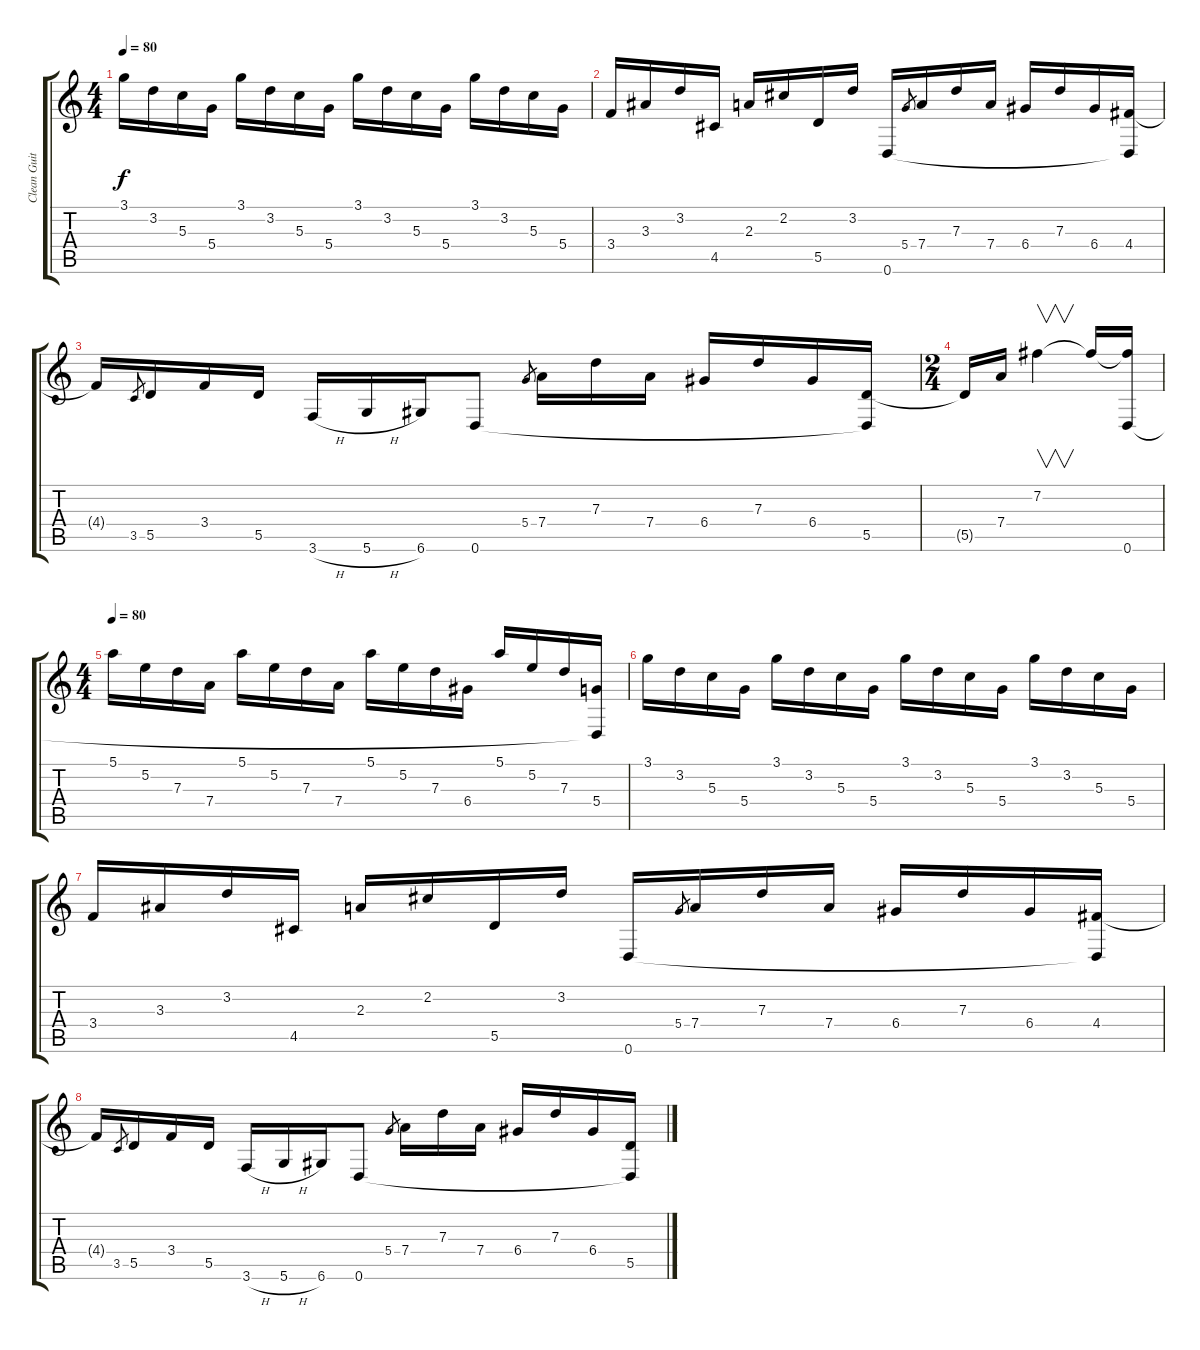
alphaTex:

\track ("Clean Guitar" "Clean Guit") {instrument electricguitarjazz}
\staff {score tabs}
\tuning (E4 B3 G3 D3 A2 D2) {hide}
\ts (4 4)
\tempo 80
\clef g2
\ks c
3.1.16{dy f} 3.2.16 5.3.16 5.4.16 3.1.16 3.2.16 5.3.16 5.4.16 3.1.16 3.2.16 5.3.16 5.4.16 3.1.16 3.2.16 5.3.16 5.4.16 |
3.4.16 3.3.16 3.2.16 4.5.16 2.3.16 2.2.16 5.5.16 3.2.16 0.6.16 5.4.8{gr} 7.4.16 7.3.16 7.4.16 6.4.16 7.3.16 6.4.16 (4.4 0.6{t}).16 |
4.4{t}.16 3.5.8{gr} 5.5.16 3.4.16 5.5.16 3.6{h}.16 5.6{h}.16 6.6.16 0.6.8 5.4.8{gr} 7.4.16 7.3.16 7.4.16 6.4.16 7.3.16 6.4.16 (5.5 0.6{t}).16 |
\ts (2 4)
5.5{t}.16 7.4.16 7.2.4{v} 7.2{t}.16 (7.2{t} 0.6).16 |
\ts (4 4)
\tempo 80
5.1.16 5.2.16 7.3.16 7.4.16 5.1.16 5.2.16 7.3.16 7.4.16 5.1.16 5.2.16 7.3.16 6.4.16 5.1.16 5.2.16 7.3.16 (5.4 0.6{t}).16 |
3.1.16 3.2.16 5.3.16 5.4.16 3.1.16 3.2.16 5.3.16 5.4.16 3.1.16 3.2.16 5.3.16 5.4.16 3.1.16 3.2.16 5.3.16 5.4.16 |
3.4.16 3.3.16 3.2.16 4.5.16 2.3.16 2.2.16 5.5.16 3.2.16 0.6.16 5.4.8{gr} 7.4.16 7.3.16 7.4.16 6.4.16 7.3.16 6.4.16 (4.4 0.6{t}).16 |
4.4{t}.16 3.5.8{gr} 5.5.16 3.4.16 5.5.16 3.6{h}.16 5.6{h}.16 6.6.16 0.6.8 5.4.8{gr} 7.4.16 7.3.16 7.4.16 6.4.16 7.3.16 6.4.16 (5.5 0.6{t}).16
